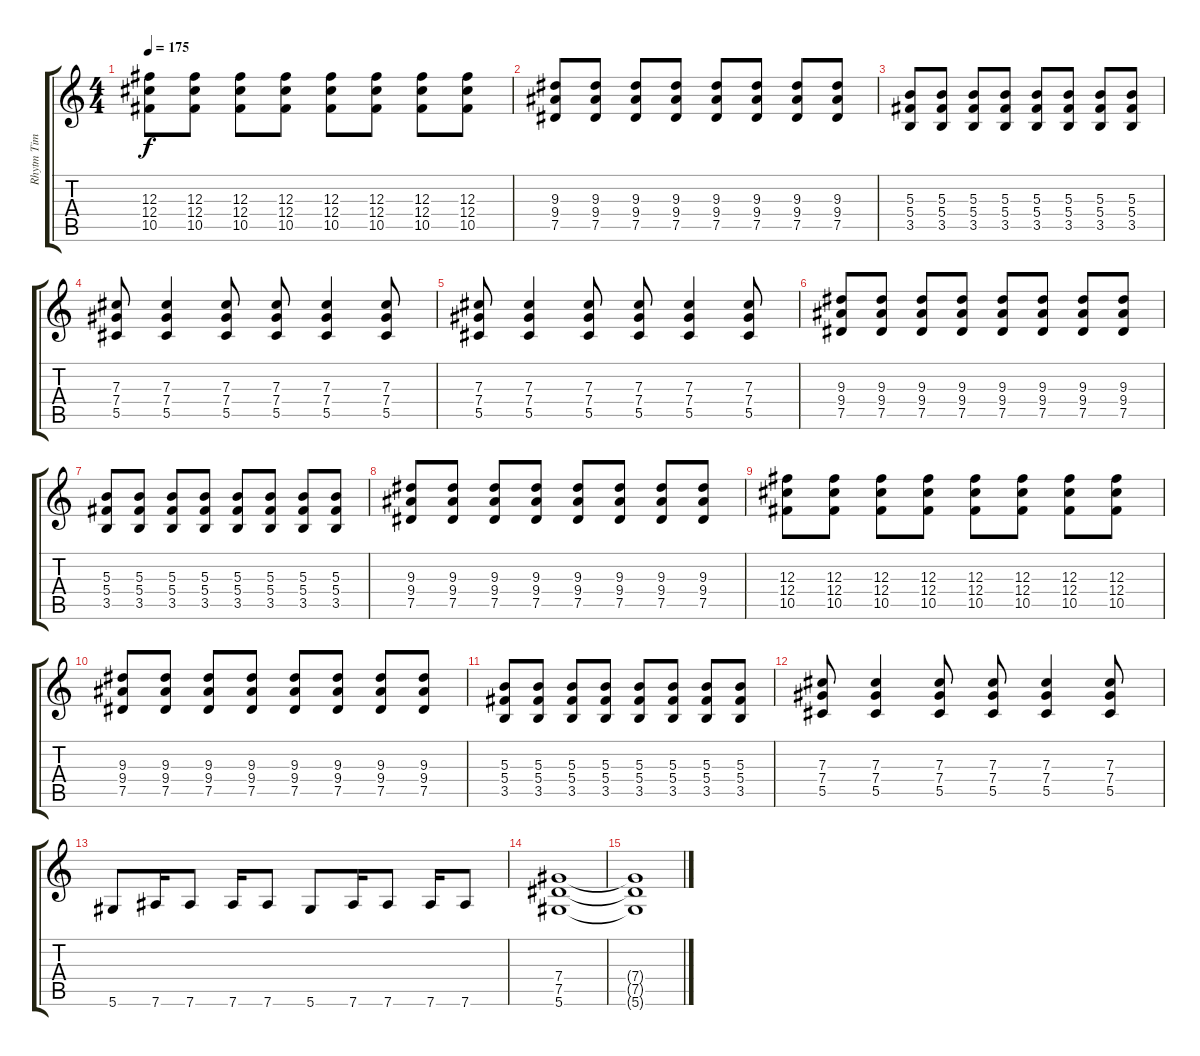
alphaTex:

\track ("Rhytm Tim" "Rhytm Tim") {instrument distortionguitar}
\staff {score tabs}
\tuning (Eb4 Bb3 Gb3 Db3 Ab2 Eb2) {hide}
\ts (4 4)
\tempo 175
\clef g2
\ks c
(12.3 12.4 10.5).8{dy f} (12.3 12.4 10.5).8 (12.3 12.4 10.5).8 (12.3 12.4 10.5).8 (12.3 12.4 10.5).8 (12.3 12.4 10.5).8 (12.3 12.4 10.5).8 (12.3 12.4 10.5).8 |
(9.3 9.4 7.5).8 (9.3 9.4 7.5).8 (9.3 9.4 7.5).8 (9.3 9.4 7.5).8 (9.3 9.4 7.5).8 (9.3 9.4 7.5).8 (9.3 9.4 7.5).8 (9.3 9.4 7.5).8 |
(5.3 5.4 3.5).8 (5.3 5.4 3.5).8 (5.3 5.4 3.5).8 (5.3 5.4 3.5).8 (5.3 5.4 3.5).8 (5.3 5.4 3.5).8 (5.3 5.4 3.5).8 (5.3 5.4 3.5).8 |
(7.3 7.4 5.5).8 (7.3 7.4 5.5).4 (7.3 7.4 5.5).8 (7.3 7.4 5.5).8 (7.3 7.4 5.5).4 (7.3 7.4 5.5).8 |
(7.3 7.4 5.5).8 (7.3 7.4 5.5).4 (7.3 7.4 5.5).8 (7.3 7.4 5.5).8 (7.3 7.4 5.5).4 (7.3 7.4 5.5).8 |
(9.3 9.4 7.5).8 (9.3 9.4 7.5).8 (9.3 9.4 7.5).8 (9.3 9.4 7.5).8 (9.3 9.4 7.5).8 (9.3 9.4 7.5).8 (9.3 9.4 7.5).8 (9.3 9.4 7.5).8 |
(5.3 5.4 3.5).8 (5.3 5.4 3.5).8 (5.3 5.4 3.5).8 (5.3 5.4 3.5).8 (5.3 5.4 3.5).8 (5.3 5.4 3.5).8 (5.3 5.4 3.5).8 (5.3 5.4 3.5).8 |
(9.3 9.4 7.5).8 (9.3 9.4 7.5).8 (9.3 9.4 7.5).8 (9.3 9.4 7.5).8 (9.3 9.4 7.5).8 (9.3 9.4 7.5).8 (9.3 9.4 7.5).8 (9.3 9.4 7.5).8 |
(12.3 12.4 10.5).8 (12.3 12.4 10.5).8 (12.3 12.4 10.5).8 (12.3 12.4 10.5).8 (12.3 12.4 10.5).8 (12.3 12.4 10.5).8 (12.3 12.4 10.5).8 (12.3 12.4 10.5).8 |
(9.3 9.4 7.5).8 (9.3 9.4 7.5).8 (9.3 9.4 7.5).8 (9.3 9.4 7.5).8 (9.3 9.4 7.5).8 (9.3 9.4 7.5).8 (9.3 9.4 7.5).8 (9.3 9.4 7.5).8 |
(5.3 5.4 3.5).8 (5.3 5.4 3.5).8 (5.3 5.4 3.5).8 (5.3 5.4 3.5).8 (5.3 5.4 3.5).8 (5.3 5.4 3.5).8 (5.3 5.4 3.5).8 (5.3 5.4 3.5).8 |
(7.3 7.4 5.5).8 (7.3 7.4 5.5).4 (7.3 7.4 5.5).8 (7.3 7.4 5.5).8 (7.3 7.4 5.5).4 (7.3 7.4 5.5).8 |
5.6.8{volume 12} 7.6.16 7.6.8 7.6.16 7.6.8 5.6.8 7.6.16 7.6.8 7.6.16 7.6.8 |
(7.4 7.5 5.6).1 |
(7.4{t} 7.5{t} 5.6{t}).1
